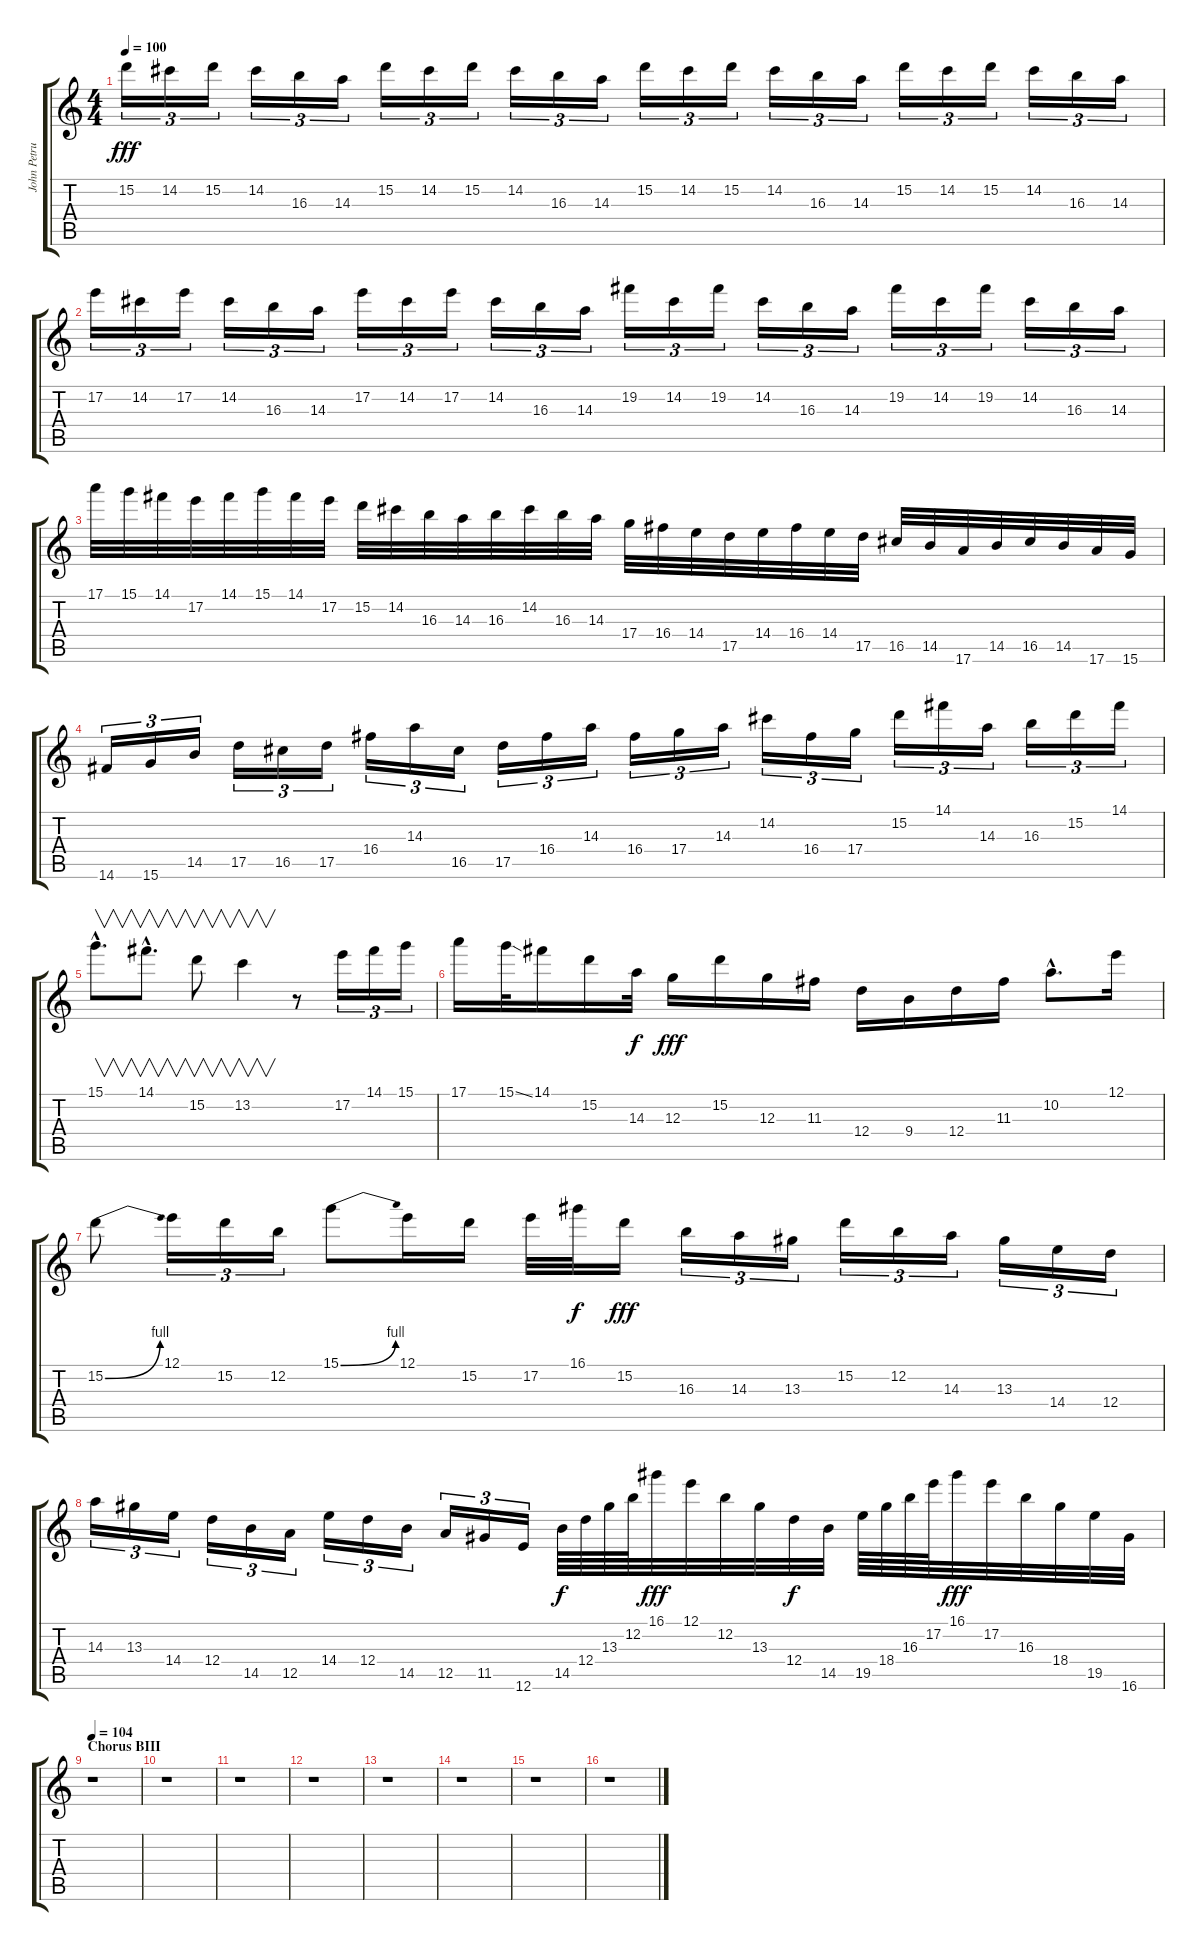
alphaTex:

\track ("John Petrucci  (Dist.)" "John Petru") {instrument distortionguitar}
\staff {score tabs}
\tuning (E4 B3 G3 D3 A2 E2) {hide}
\ts (4 4)
\tempo 100
\clef g2
\ks c
15.2.16{tu (3 2) dy fff} 14.2.16{tu (3 2)} 15.2.16{tu (3 2)} 14.2.16{tu (3 2)} 16.3.16{tu (3 2)} 14.3.16{tu (3 2)} 15.2.16{tu (3 2)} 14.2.16{tu (3 2)} 15.2.16{tu (3 2)} 14.2.16{tu (3 2)} 16.3.16{tu (3 2)} 14.3.16{tu (3 2)} 15.2.16{tu (3 2)} 14.2.16{tu (3 2)} 15.2.16{tu (3 2)} 14.2.16{tu (3 2)} 16.3.16{tu (3 2)} 14.3.16{tu (3 2)} 15.2.16{tu (3 2)} 14.2.16{tu (3 2)} 15.2.16{tu (3 2)} 14.2.16{tu (3 2)} 16.3.16{tu (3 2)} 14.3.16{tu (3 2)} |
17.2.16{tu (3 2)} 14.2.16{tu (3 2)} 17.2.16{tu (3 2)} 14.2.16{tu (3 2)} 16.3.16{tu (3 2)} 14.3.16{tu (3 2)} 17.2.16{tu (3 2)} 14.2.16{tu (3 2)} 17.2.16{tu (3 2)} 14.2.16{tu (3 2)} 16.3.16{tu (3 2)} 14.3.16{tu (3 2)} 19.2.16{tu (3 2)} 14.2.16{tu (3 2)} 19.2.16{tu (3 2)} 14.2.16{tu (3 2)} 16.3.16{tu (3 2)} 14.3.16{tu (3 2)} 19.2.16{tu (3 2)} 14.2.16{tu (3 2)} 19.2.16{tu (3 2)} 14.2.16{tu (3 2)} 16.3.16{tu (3 2)} 14.3.16{tu (3 2)} |
17.1.32 15.1.32 14.1.32 17.2.32 14.1.32 15.1.32 14.1.32 17.2.32 15.2.32 14.2.32 16.3.32 14.3.32 16.3.32 14.2.32 16.3.32 14.3.32 17.4.32 16.4.32 14.4.32 17.5.32 14.4.32 16.4.32 14.4.32 17.5.32 16.5.32 14.5.32 17.6.32 14.5.32 16.5.32 14.5.32 17.6.32 15.6.32 |
14.6.16{tu (3 2)} 15.6.16{tu (3 2)} 14.5.16{tu (3 2)} 17.5.16{tu (3 2)} 16.5.16{tu (3 2)} 17.5.16{tu (3 2)} 16.4.16{tu (3 2)} 14.3.16{tu (3 2)} 16.5.16{tu (3 2)} 17.5.16{tu (3 2)} 16.4.16{tu (3 2)} 14.3.16{tu (3 2)} 16.4.16{tu (3 2)} 17.4.16{tu (3 2)} 14.3.16{tu (3 2)} 14.2.16{tu (3 2)} 16.4.16{tu (3 2)} 17.4.16{tu (3 2)} 15.2.16{tu (3 2)} 14.1.16{tu (3 2)} 14.3.16{tu (3 2)} 16.3.16{tu (3 2)} 15.2.16{tu (3 2)} 14.1.16{tu (3 2)} |
15.1{hac}.8{v d} 14.1{hac}.8{v d} 15.2.8{v} 13.2.4{v} r.8 17.2.16{tu (3 2)} 14.1.16{tu (3 2)} 15.1.16{tu (3 2)} |
17.1.16 15.1{ss}.32 14.1.16 15.2.16 14.3.32{dy f} 12.3.16{dy fff} 15.2.16 12.3.16 11.3.16 12.4.16 9.4.16 12.4.16 11.3.16 10.2{hac}.8{d} 12.1.16 |
15.2{be (bend 0 0 60 4)}.8 12.1.16{tu (3 2)} 15.2.16{tu (3 2)} 12.2.16{tu (3 2)} 15.1{be (bend 0 0 60 4)}.8 12.1.16 15.2.16 17.2.32 16.1.32{dy f} 15.2.16{dy fff} 16.3.16{tu (3 2)} 14.3.16{tu (3 2)} 13.3.16{tu (3 2)} 15.2.16{tu (3 2)} 12.2.16{tu (3 2)} 14.3.16{tu (3 2)} 13.3.16{tu (3 2)} 14.4.16{tu (3 2)} 12.4.16{tu (3 2)} |
14.3.16{tu (3 2)} 13.3.16{tu (3 2)} 14.4.16{tu (3 2)} 12.4.16{tu (3 2)} 14.5.16{tu (3 2)} 12.5.16{tu (3 2)} 14.4.16{tu (3 2)} 12.4.16{tu (3 2)} 14.5.16{tu (3 2)} 12.5.16{tu (3 2)} 11.5.16{tu (3 2)} 12.6.16{tu (3 2)} 14.5.64{dy f} 12.4.64 13.3.64 12.2.64 16.1.32{dy fff} 12.1.32 12.2.32 13.3.32 12.4.32{dy f} 14.5.32 19.5.64 18.4.64 16.3.64 17.2.64 16.1.32{dy fff} 17.2.32 16.3.32 18.4.32 19.5.32 16.6.32 |
\section ("" "Chorus BIII")
\tempo 104
r.1 |
r.1 |
r.1 |
r.1 |
r.1 |
r.1 |
r.1 |
r.1
